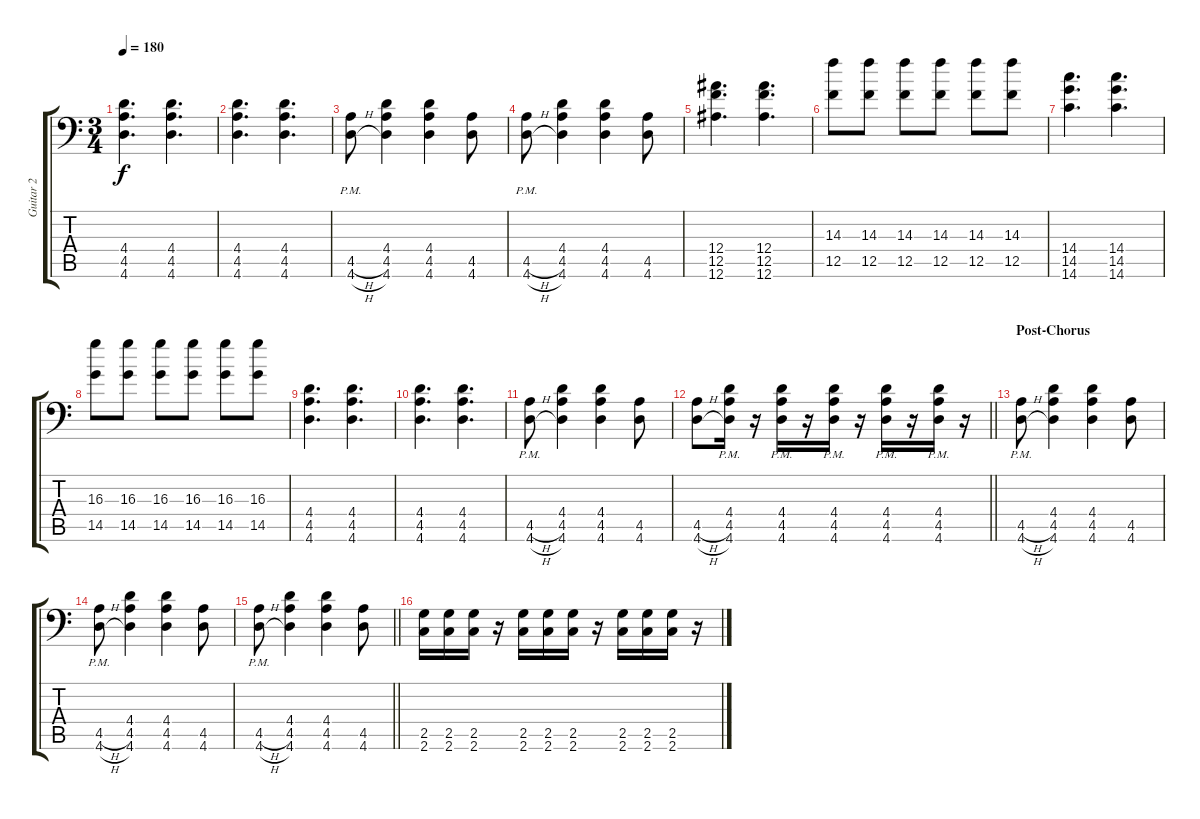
\track ("Guitar 2" "Guitar 2") {instrument overdrivenguitar}
\staff {score tabs}
\tuning (C4 G3 Eb3 Bb2 F2 Bb1) {hide}
\ts (3 4)
\tempo 180
\clef f4
\ks c
(4.4 4.5 4.6).4{d dy f volume 10} (4.4 4.5 4.6).4{d} |
(4.4 4.5 4.6).4{d} (4.4 4.5 4.6).4{d} |
(4.5{h pm} 4.6{h pm}).8 (4.4 4.5 4.6).4 (4.4 4.5 4.6).4 (4.5 4.6).8 |
(4.5{h pm} 4.6{h pm}).8 (4.4 4.5 4.6).4 (4.4 4.5 4.6).4 (4.5 4.6).8 |
(12.4 12.5 12.6).4{d} (12.4 12.5 12.6).4{d} |
(14.3 12.5).8 (14.3 12.5).8{volume 7} (14.3 12.5).8 (14.3 12.5).8 (14.3 12.5).8 (14.3 12.5).8 |
(14.4 14.5 14.6).4{d volume 10} (14.4 14.5 14.6).4{d} |
(16.3 14.5).8 (16.3 14.5).8{volume 7} (16.3 14.5).8 (16.3 14.5).8 (16.3 14.5).8 (16.3 14.5).8 |
(4.4 4.5 4.6).4{d volume 10} (4.4 4.5 4.6).4{d} |
(4.4 4.5 4.6).4{d} (4.4 4.5 4.6).4{d} |
(4.5{h pm} 4.6{h pm}).8 (4.4 4.5 4.6).4 (4.4 4.5 4.6).4 (4.5 4.6).8 |
\barLineRight lightlight
(4.5{h} 4.6{h}).8 (4.4{pm} 4.5{pm} 4.6{pm}).16 r.16 (4.4{pm} 4.5{pm} 4.6{pm}).16 r.16 (4.4{pm} 4.5{pm} 4.6{pm}).16 r.16 (4.4{pm} 4.5{pm} 4.6{pm}).16 r.16 (4.4{pm} 4.5{pm} 4.6{pm}).16 r.16 |
\section ("" "Post-Chorus")
(4.5{h pm} 4.6{h pm}).8 (4.4 4.5 4.6).4 (4.4 4.5 4.6).4 (4.5 4.6).8 |
(4.5{h pm} 4.6{h pm}).8 (4.4 4.5 4.6).4 (4.4 4.5 4.6).4 (4.5 4.6).8 |
\barLineRight lightlight
(4.5{h pm} 4.6{h pm}).8 (4.4 4.5 4.6).4 (4.4 4.5 4.6).4 (4.5 4.6).8 |
(2.5 2.6).16 (2.5 2.6).16 (2.5 2.6).16 r.16 (2.5 2.6).16 (2.5 2.6).16 (2.5 2.6).16 r.16 (2.5 2.6).16 (2.5 2.6).16 (2.5 2.6).16 r.16
